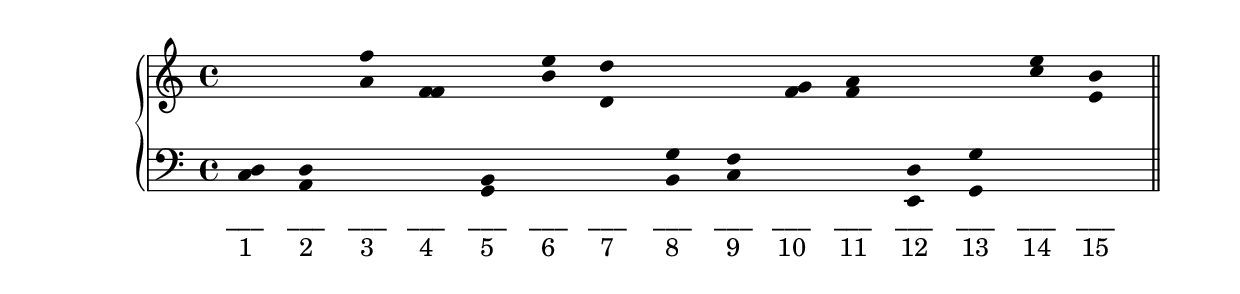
\score {
     \context PianoStaff <<
	\new Staff =  "up" {
		\clef treble
	<<
		\relative c'' {
		s4 s
		s s \bar " "
		<a f'> s
		<f f> s \bar " "
		s s
		<b e> s \bar " "
		<d, d'> s
		s s \bar " "
		s s
		<f g> s \bar " "
		<a f> s
		s s \bar " "
		s s
		<c e> s \bar " "
		<e, b'> s \bar "||"
		} 
	   >>
	}

	\new Staff =  "down" {
	        \clef bass
	<<
		\relative c {
		<c d> s
		<d a> s
		\hideNotes a \unHideNotes s
		\hideNotes a \unHideNotes s
		<g b> s
		\hideNotes a \unHideNotes s
		\hideNotes a \unHideNotes s
		<b g'> s
		<c f> s
		\hideNotes a \unHideNotes s
		\hideNotes a \unHideNotes s
		<e d'> s
		<g g'> s
		\hideNotes a \unHideNotes s
		\hideNotes a \unHideNotes s
		}
		\addlyrics {
		"___" "___" "___" "___" "___" "___" "___" "___" "___" "___" "___" "___" "___" "___" "___"
		}
		\addlyrics {
		"1" "2" "3" "4" "5" "6" "7" "8" "9" "10" "11" "12" "13" "14" "15"
		}
	  >>
	}
    >>

    \layout {
%	ragged-right = ##t 
	\context {
	    \Staff
		\consists Horizontal_bracket_engraver
		\override Stem #'transparent = ##t
	}
    }
}

